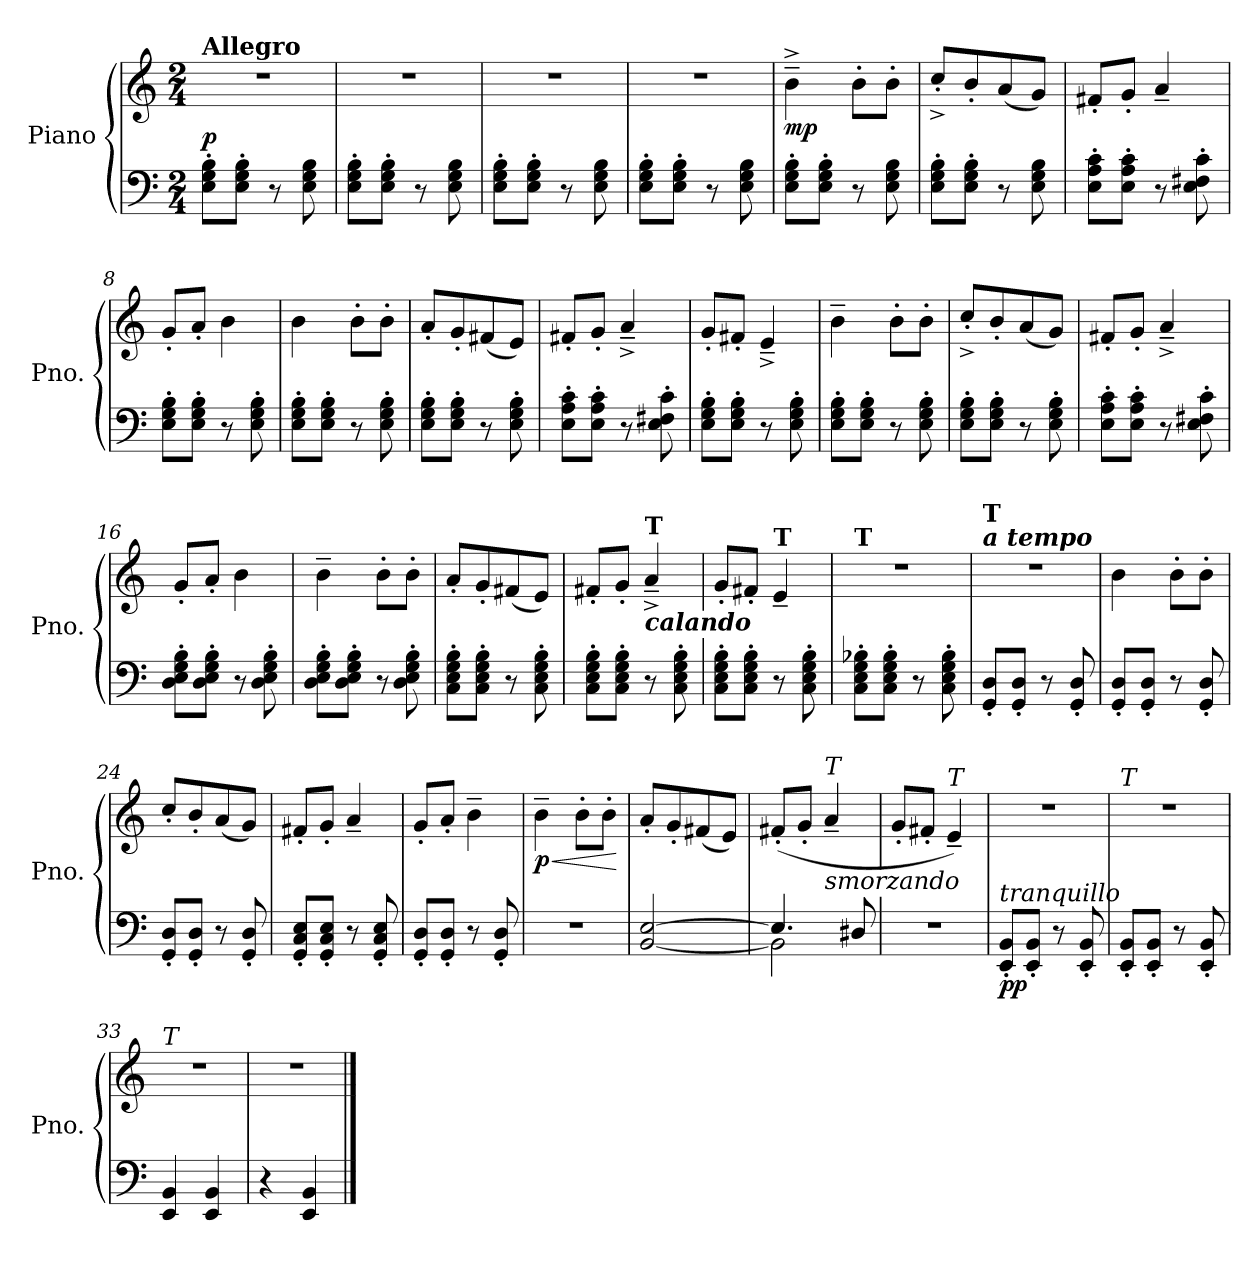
**kern	**kern	**dynam
*part1	*part1	*part1
*staff2	*staff1	*staff1/2
*I"Piano	*	*
*I'Pno.	*	*
*clefF4	*clefG2	*
*k[]	*k[]	*
*M2/4	*M2/4	*
=1	=1	=1
!	!LO:TX:a:B:t=Allegro	!
!	!	!LO:DY:a=2
8E\' 8G\' 8B\'L	2r	p
8E\' 8G\' 8B\'J	.	.
8r	.	.
8E\ 8G\ 8B\	.	.
=2	=2	=2
8E\' 8G\' 8B\'L	2r	.
8E\' 8G\' 8B\'J	.	.
8r	.	.
8E\ 8G\ 8B\	.	.
=3	=3	=3
8E\' 8G\' 8B\'L	2r	.
8E\' 8G\' 8B\'J	.	.
8r	.	.
8E\ 8G\ 8B\	.	.
=4	=4	=4
8E\' 8G\' 8B\'L	2r	.
8E\' 8G\' 8B\'J	.	.
8r	.	.
8E\ 8G\ 8B\	.	.
=5	=5	=5
!	!	!LO:DY:b
8E\' 8G\' 8B\'L	4b~^\	mp
8E\' 8G\' 8B\'J	.	.
8r	8b'\L	.
8E\ 8G\ 8B\	8b'\J	.
=6	=6	=6
8E\' 8G\' 8B\'L	8cc'^/L	.
8E\' 8G\' 8B\'J	8b'/	.
8r	(<8a/	.
8E\ 8G\ 8B\	8g/J)	.
!!LO:LB:g=z
=7	=7	=7
8E\' 8A\' 8c\'L	8f#X'/L	.
8E\' 8A\' 8c\'J	8g'/J	.
8r	4a~/	.
8E\' 8F#X\' 8c\'	.	.
=8	=8	=8
8E\' 8G\' 8B\'L	8g'/L	.
8E\' 8G\' 8B\'J	8a'/J	.
8r	4b\	.
8E\' 8G\' 8B\'	.	.
=9	=9	=9
8E\' 8G\' 8B\'L	4b\	.
8E\' 8G\' 8B\'J	.	.
8r	8b'\L	.
8E\' 8G\' 8B\'	8b'\J	.
=10	=10	=10
8E\' 8G\' 8B\'L	8a'/L	.
8E\' 8G\' 8B\'J	8g'/	.
8r	(<8f#X/	.
8E\' 8G\' 8B\'	8e/J)	.
=11	=11	=11
8E\' 8A\' 8c\'L	8f#X'/L	.
8E\' 8A\' 8c\'J	8g'/J	.
8r	4a~^/	.
8E\' 8F#X\' 8c\'	.	.
=12	=12	=12
8E\' 8G\' 8B\'L	8g'/L	.
8E\' 8G\' 8B\'J	8f#X'/J	.
8r	4e~^/	.
8E\' 8G\' 8B\'	.	.
=13	=13	=13
8E\' 8G\' 8B\'L	4b~\	.
8E\' 8G\' 8B\'J	.	.
8r	8b'\L	.
8E\' 8G\' 8B\'	8b'\J	.
!!LO:LB:g=z
=14	=14	=14
8E\' 8G\' 8B\'L	8cc'^/L	.
8E\' 8G\' 8B\'J	8b'/	.
8r	(<8a/	.
8E\' 8G\' 8B\'	8g/J)	.
=15	=15	=15
8E\' 8A\' 8c\'L	8f#X'/L	.
8E\' 8A\' 8c\'J	8g'/J	.
8r	4a~^/	.
8E\' 8F#X\' 8c\'	.	.
=16	=16	=16
8D\' 8E\' 8G\' 8B\'L	8g'/L	.
8D\' 8E\' 8G\' 8B\'J	8a'/J	.
8r	4b\	.
8D\' 8E\' 8G\' 8B\'	.	.
=17	=17	=17
8D\' 8E\' 8G\' 8B\'L	4b~\	.
8D\' 8E\' 8G\' 8B\'J	.	.
8r	8b'\L	.
8D\' 8E\' 8G\' 8B\'	8b'\J	.
=18	=18	=18
8C\' 8E\' 8G\' 8B\'L	8a'/L	.
8C\' 8E\' 8G\' 8B\'J	8g'/	.
8r	(<8f#X/	.
8C\' 8E\' 8G\' 8B\'	8e/J)	.
=19	=19	=19
8C\' 8E\' 8G\' 8B\'L	8f#X'/L	.
8C\' 8E\' 8G\' 8B\'J	8g'/J	.
!	!LO:TX:a:B:t=T	!
!	!LO:TX:b:Bi:t=calando	!
8r	4a~^/	.
8C\' 8E\' 8G\' 8B\'	.	.
=20	=20	=20
8C\' 8E\' 8G\' 8B\'L	8g'/L	.
8C\' 8E\' 8G\' 8B\'J	8f#X'/J	.
!	!LO:TX:a:B:t=T	!
8r	4e~/	.
8C\' 8E\' 8G\' 8B\'	.	.
!!LO:LB:g=z
=21	=21	=21
!	!LO:TX:a:B:t=T	!
8C\' 8E\' 8G\' 8B-X\'L	2r	.
8C\' 8E\' 8G\' 8B-\'J	.	.
8r	.	.
8C\' 8E\' 8G\' 8B-\'	.	.
=22	=22	=22
!	!LO:TX:a:Bi:t=a tempo	!
!	!LO:TX:a:B:t=T	!
8GG/' 8D/'L	2r	.
!	!	!LO:DY:a=2
!	!	!LO:DY:n=1:a=2
8GG/' 8D/'J	.	other-dynamics p
8r	.	.
8GG/' 8D/'	.	.
=23	=23	=23
8GG/' 8D/'L	4b\	.
8GG/' 8D/'J	.	.
8r	8b'\L	.
8GG/' 8D/'	8b'\J	.
=24	=24	=24
8GG/' 8D/'L	8cc'/L	.
8GG/' 8D/'J	8b'/	.
8r	(<8a/	.
8GG/' 8D/'	8g/J)	.
=25	=25	=25
8GG/' 8C/' 8E/'L	8f#X'/L	.
8GG/' 8C/' 8E/'J	8g'/J	.
8r	4a~/	.
8GG/' 8C/' 8E/'	.	.
=26	=26	=26
8GG/' 8D/'L	8g'/L	.
8GG/' 8D/'J	8a'/J	.
8r	4b~\	.
8GG/' 8D/'	.	.
=27	=27	=27
!	!	!LO:HP:b
!	!	!LO:DY:n=1:b
2r	4b~\	< p
.	8b'\L	.
.	8b'\J	.
.	.	[
!!LO:LB:g=z
=28	=28	=28
[2BB/ [2E/	8a'/L	.
.	8g'/	.
.	(<8f#X/	.
.	8e/J)	.
=29	=29	=29
*^	*	*
4.E/]	2BB\]	(<8f#X'/L	.
.	.	8g'/J	.
!	!	!LO:TX:a:i:t=T	!
!	!	!LO:TX:b:i:t=smorzando	!
.	.	4a~/	.
8D#X/	.	.	.
*v	*v	*	*
=30	=30	=30
2r	8g'/L	.
.	8f#X'/J	.
!	!LO:TX:a:i:t=T	!
.	4e~/)	.
=31	=31	=31
!LO:TX:a:i:t=tranquillo	!	!
!	!	!LO:DY:b=2
8EE/' 8BB/'L	2r	pp
8EE/' 8BB/'J	.	.
8r	.	.
8EE/' 8BB/'	.	.
=32	=32	=32
!	!LO:TX:a:i:t=T	!
8EE/' 8BB/'L	2r	.
8EE/' 8BB/'J	.	.
8r	.	.
8EE/' 8BB/'	.	.
=33	=33	=33
!	!LO:TX:a:i:t=T	!
4EE/ 4BB/	2r	.
4EE/ 4BB/	.	.
=34	=34	=34
4r	2r	.
4EE/ 4BB/	.	.
==	==	==
*-	*-	*-
